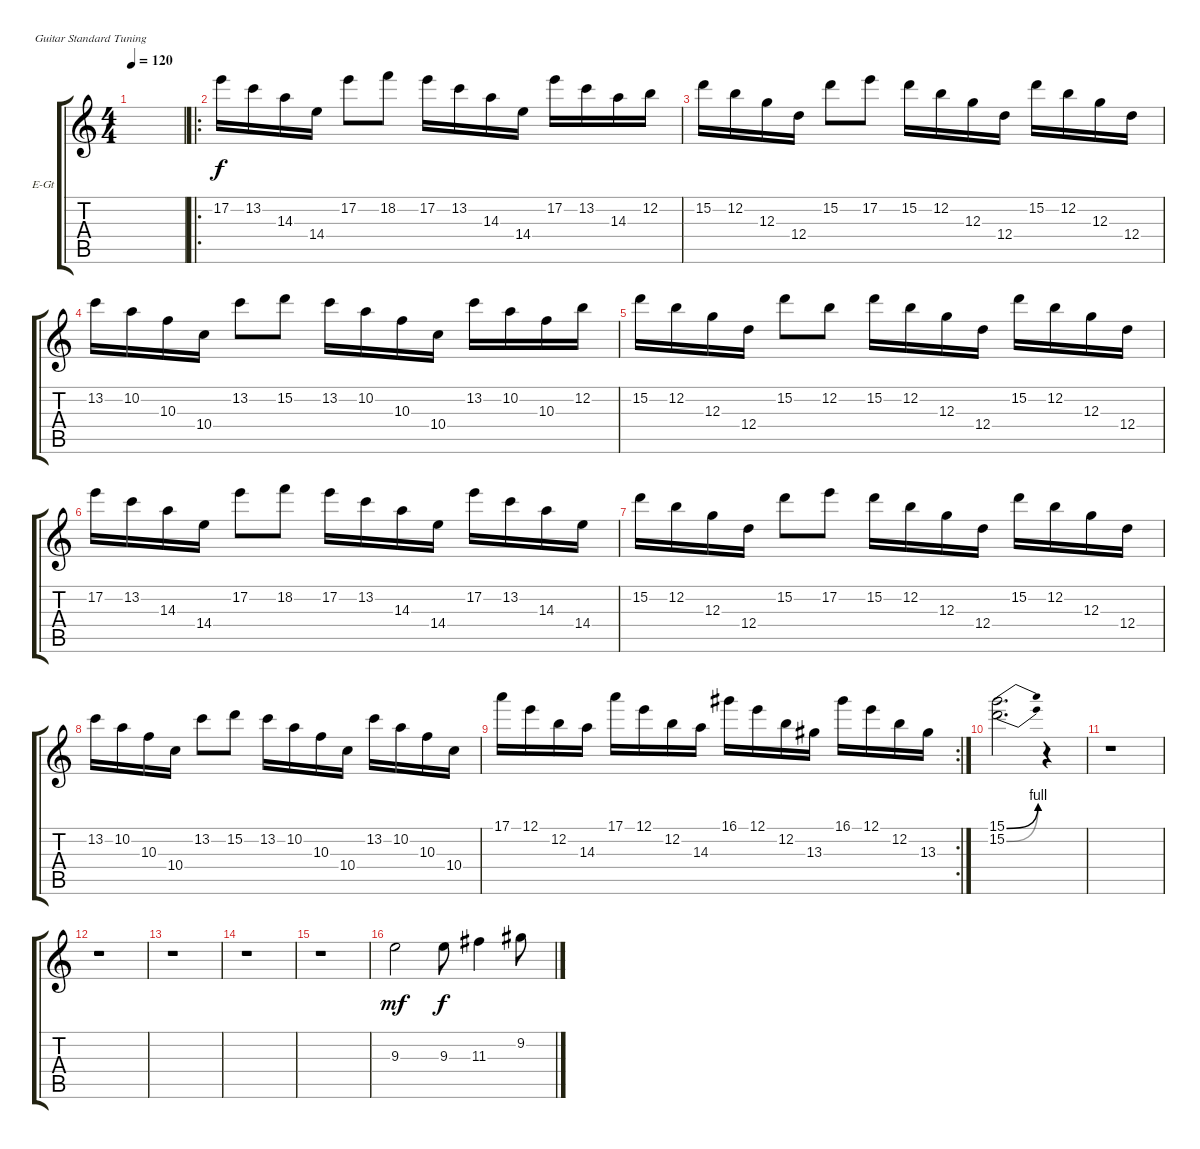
\bracketExtendMode groupsimilarinstruments
\firstSystemTrackNameOrientation horizontal
\otherSystemsTrackNameOrientation horizontal
\track ("Malmsteen lead" "E-Gt") {mute instrument distortionguitar}
\staff {score tabs}
\tuning (E4 B3 G3 D3 A2 E2)
\ts (4 4)
\tempo 120
\clef g2
\ks c
|
\ro
17.2.16 13.2.16 14.3.16 14.4.16 17.2.8 18.2.8 17.2.16 13.2.16 14.3.16 14.4.16 17.2.16 13.2.16 14.3.16 12.2.16 |
15.2.16 12.2.16 12.3.16 12.4.16 15.2.8 17.2.8 15.2.16 12.2.16 12.3.16 12.4.16 15.2.16 12.2.16 12.3.16 12.4.16 |
13.2.16 10.2.16 10.3.16 10.4.16 13.2.8 15.2.8 13.2.16 10.2.16 10.3.16 10.4.16 13.2.16 10.2.16 10.3.16 12.2.16 |
15.2.16 12.2.16 12.3.16 12.4.16 15.2.8 12.2.8 15.2.16 12.2.16 12.3.16 12.4.16 15.2.16 12.2.16 12.3.16 12.4.16 |
17.2.16 13.2.16 14.3.16 14.4.16 17.2.8 18.2.8 17.2.16 13.2.16 14.3.16 14.4.16 17.2.16 13.2.16 14.3.16 14.4.16 |
15.2.16 12.2.16 12.3.16 12.4.16 15.2.8 17.2.8 15.2.16 12.2.16 12.3.16 12.4.16 15.2.16 12.2.16 12.3.16 12.4.16 |
13.2.16 10.2.16 10.3.16 10.4.16 13.2.8 15.2.8 13.2.16 10.2.16 10.3.16 10.4.16 13.2.16 10.2.16 10.3.16 10.4.16 |
\rc 2
17.1.16 12.1.16 12.2.16 14.3.16 17.1.16 12.1.16 12.2.16 14.3.16 16.1.16 12.1.16 12.2.16 13.3.16 16.1.16 12.1.16 12.2.16 13.3.16 |
(15.1{be (bend 0 0 60 4)} 15.2{be (bend 0 0 60 4)}).2{d} r.4 |
r.1 |
r.1 |
r.1 |
r.1 |
r.1 |
9.3.2{dy mf} 9.3.8{dy f} 11.3.4 9.2.8
